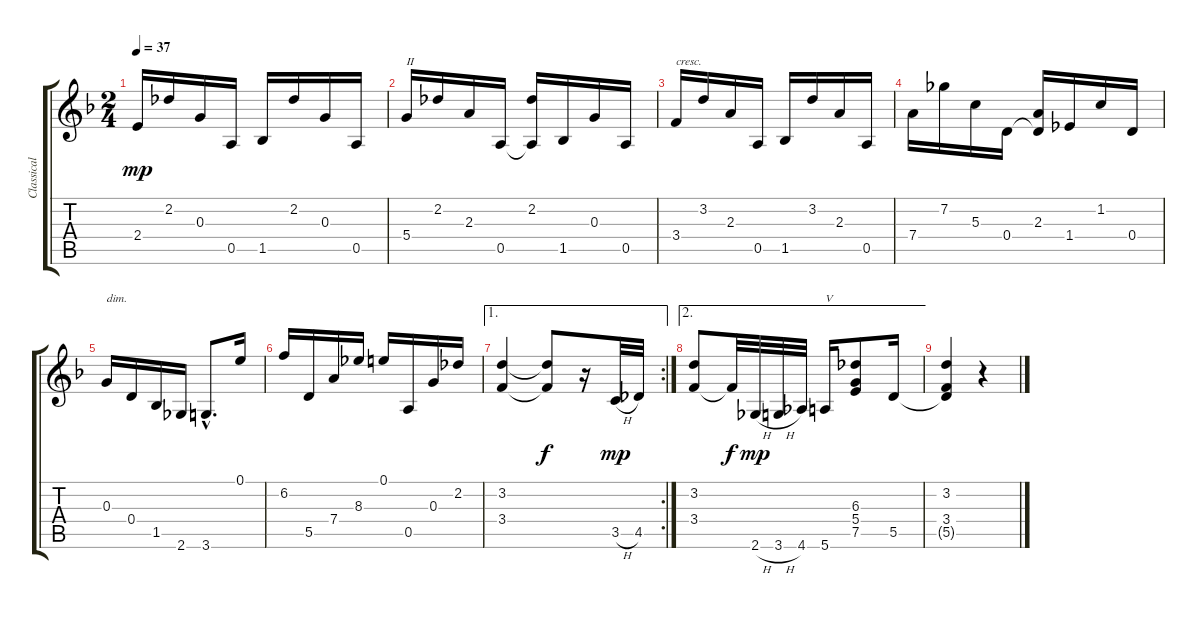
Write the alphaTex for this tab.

\track ("Classical Gutar" "Classical ") {instrument acousticguitarnylon}
\staff {score tabs}
\tuning (E4 B3 G3 D3 A2 E2) {hide}
\ts (2 4)
\tempo 37
\clef g2
\ks dminor
2.4.16{dy mp} 2.2.16 0.3.16 0.5.16 1.5.16 2.2.16 0.3.16 0.5.16 |
5.4.16{txt "II"} 2.2.16 2.3.16 0.5.16 (2.2 0.5{t}).16 1.5.16 0.3.16 0.5.16 |
3.4.16{txt "cresc."} 3.2.16 2.3.16 0.5.16 1.5.16 3.2.16 2.3.16 0.5.16 |
7.4.16 7.2.16 5.3.16 0.4.16 (2.3 0.4{t}).16 1.4.16 1.2.16 0.4.16 |
0.3.16{txt "dim."} 0.4.16 1.5.16 2.6.16 3.6{hac}.8{d} 0.1.16 |
6.2.16 5.5.16 7.4.16 8.3.16 0.1.16 0.5.16 0.3.16 2.2.16 |
\ae 1
\rc 2
(3.2 3.4).4 (3.2{t} 3.4{t}).8{dy f} r.16 3.5{h}.32{dy mp} 4.5.32 |
\ae 2
(3.2 3.4).8 3.4{t}.32{dy f} 2.6{h}.32{dy mp} 3.6{h}.32 4.6.32 5.6.16{txt "V"} (6.3 5.4 7.5).8 5.5.16 |
(3.2 3.4 5.5{t}).4 r.4
